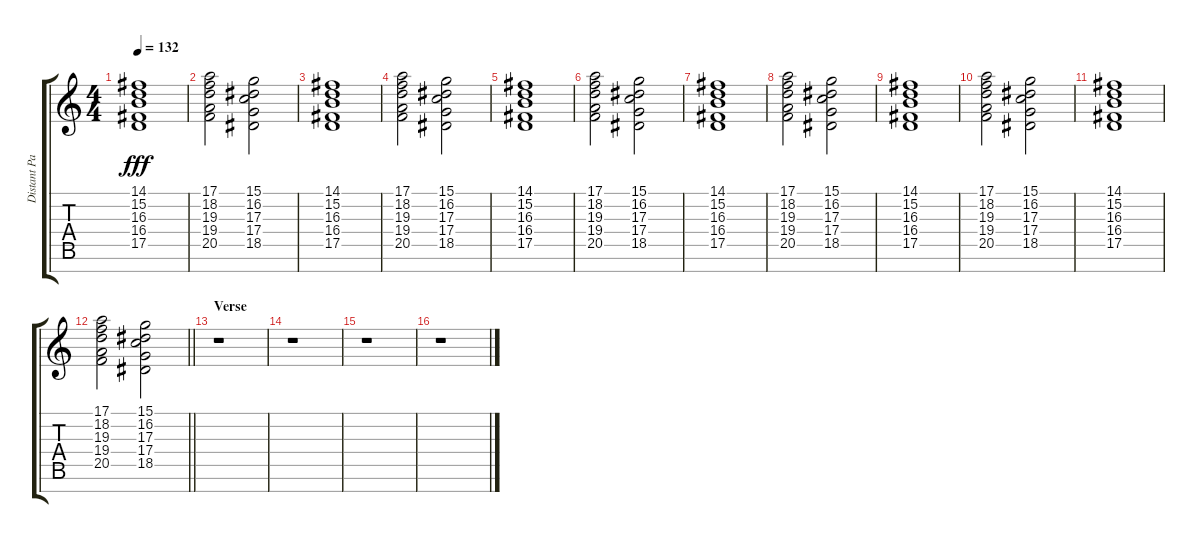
\track ("Distant Pad" "Distant Pa") {instrument pad2warm}
\staff {score tabs}
\tuning (E4 B3 G3 D3 A2 E2 B1) {hide}
\ts (4 4)
\tempo 132
\clef g2
\ks c
(14.1 15.2 16.3 16.4 17.5).1{dy fff} |
(17.1 18.2 19.3 19.4 20.5).2 (15.1 16.2 17.3 17.4 18.5).2 |
(14.1 15.2 16.3 16.4 17.5).1 |
(17.1 18.2 19.3 19.4 20.5).2 (15.1 16.2 17.3 17.4 18.5).2 |
(14.1 15.2 16.3 16.4 17.5).1 |
(17.1 18.2 19.3 19.4 20.5).2 (15.1 16.2 17.3 17.4 18.5).2 |
(14.1 15.2 16.3 16.4 17.5).1 |
(17.1 18.2 19.3 19.4 20.5).2 (15.1 16.2 17.3 17.4 18.5).2 |
(14.1 15.2 16.3 16.4 17.5).1 |
(17.1 18.2 19.3 19.4 20.5).2 (15.1 16.2 17.3 17.4 18.5).2 |
(14.1 15.2 16.3 16.4 17.5).1 |
\barLineRight lightlight
(17.1 18.2 19.3 19.4 20.5).2 (15.1 16.2 17.3 17.4 18.5).2 |
\section ("" "Verse")
r.1 |
r.1 |
r.1 |
r.1
